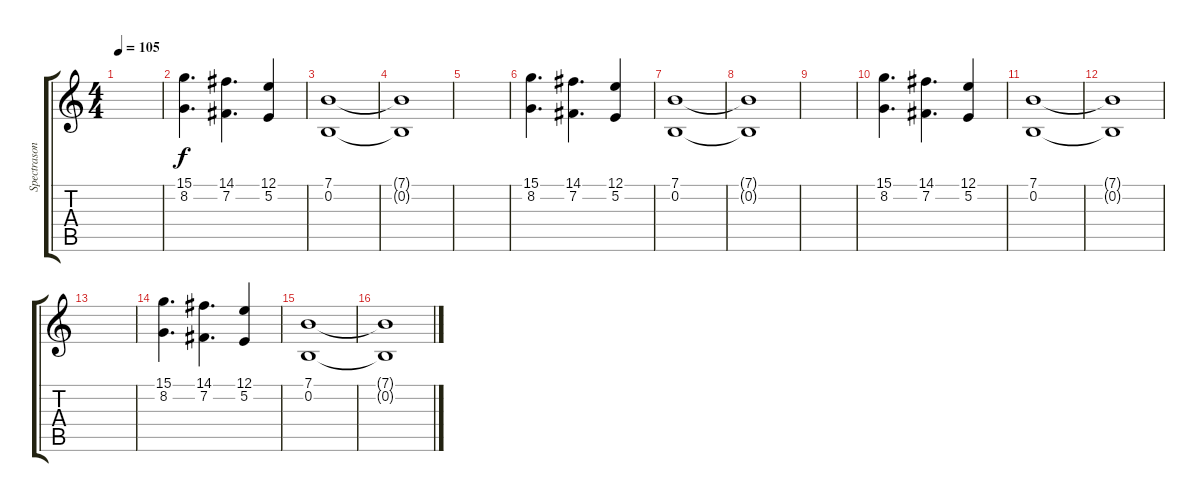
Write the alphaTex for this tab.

\track ("Spectrasonics Omnisphere" "Spectrason") {instrument synthstrings1}
\staff {score tabs}
\tuning (E4 B3 G3 D3 A2 E2) {hide}
\ts (4 4)
\tempo 105
\clef g2
\ks c
|
(15.1 8.2).4{d} (14.1 7.2).4{d} (12.1 5.2).4 |
(7.1 0.2).1 |
(7.1{t} 0.2{t}).1 |
|
(15.1 8.2).4{d} (14.1 7.2).4{d} (12.1 5.2).4 |
(7.1 0.2).1 |
(7.1{t} 0.2{t}).1 |
|
(15.1 8.2).4{d} (14.1 7.2).4{d} (12.1 5.2).4 |
(7.1 0.2).1 |
(7.1{t} 0.2{t}).1 |
|
(15.1 8.2).4{d} (14.1 7.2).4{d} (12.1 5.2).4 |
(7.1 0.2).1 |
(7.1{t} 0.2{t}).1
